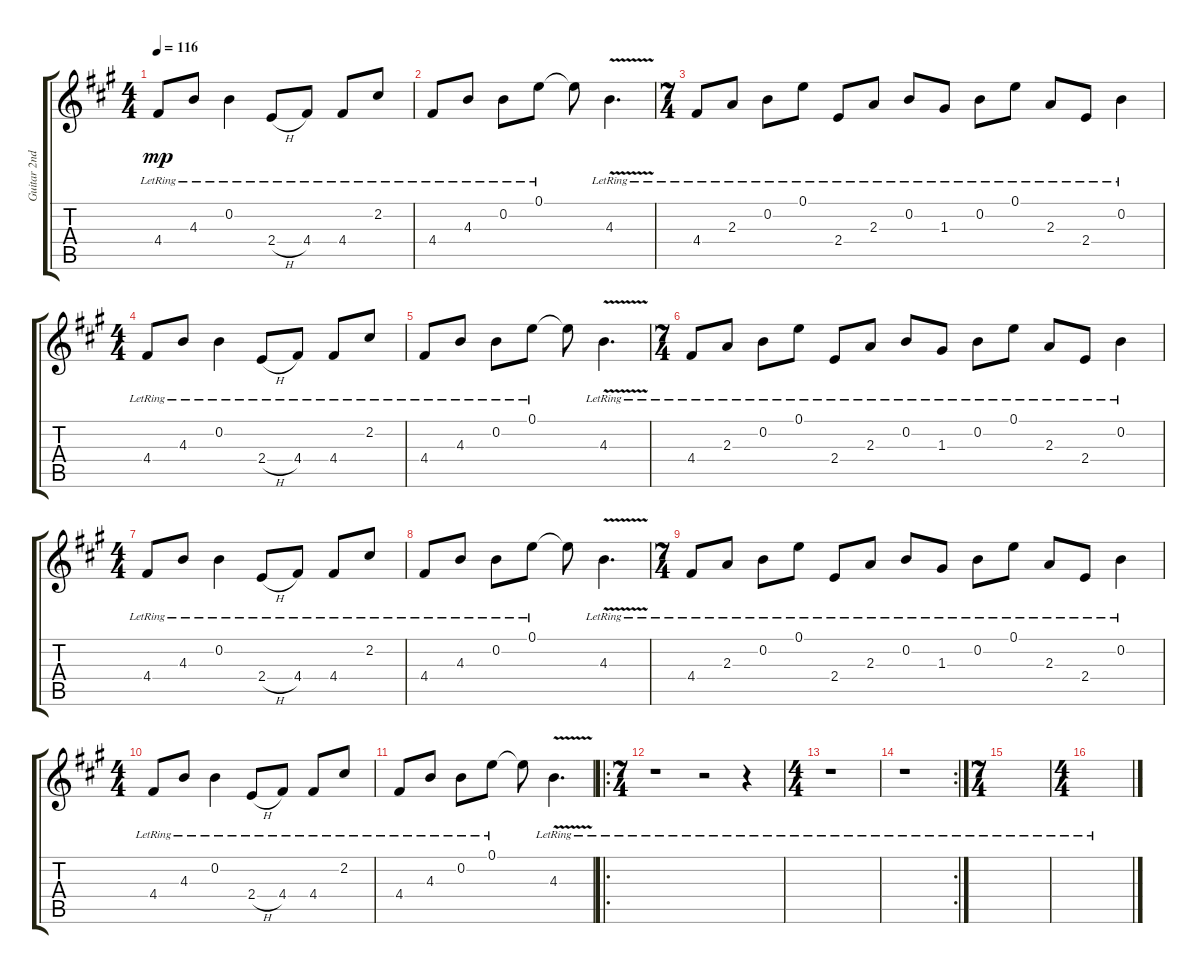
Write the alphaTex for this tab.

\track ("Guitar 2nd" "Guitar 2nd") {instrument acousticguitarsteel}
\staff {score tabs}
\tuning (E4 B3 G3 D3 A2 E2) {hide}
\ts (4 4)
\tempo 116
\clef g2
\ks a
4.4{lr}.8{dy mp} 4.3{lr}.8 0.2{lr}.4 2.4{h lr}.8 4.4{lr}.8 4.4{lr}.8 2.2{lr}.8 |
4.4{lr}.8 4.3{lr}.8 0.2{lr}.8 0.1{lr}.8 0.1{t}.8 4.3{v lr}.4{d} |
\ts (7 4)
4.4{lr}.8 2.3{lr}.8 0.2{lr}.8 0.1{lr}.8 2.4{lr}.8 2.3{lr}.8 0.2{lr}.8 1.3{lr}.8 0.2{lr}.8 0.1{lr}.8 2.3{lr}.8 2.4{lr}.8 0.2{lr}.4 |
\ts (4 4)
4.4{lr}.8 4.3{lr}.8 0.2{lr}.4 2.4{h lr}.8 4.4{lr}.8 4.4{lr}.8 2.2{lr}.8 |
4.4{lr}.8 4.3{lr}.8 0.2{lr}.8 0.1{lr}.8 0.1{t}.8 4.3{v lr}.4{d} |
\ts (7 4)
4.4{lr}.8 2.3{lr}.8 0.2{lr}.8 0.1{lr}.8 2.4{lr}.8 2.3{lr}.8 0.2{lr}.8 1.3{lr}.8 0.2{lr}.8 0.1{lr}.8 2.3{lr}.8 2.4{lr}.8 0.2{lr}.4 |
\ts (4 4)
4.4{lr}.8 4.3{lr}.8 0.2{lr}.4 2.4{h lr}.8 4.4{lr}.8 4.4{lr}.8 2.2{lr}.8 |
4.4{lr}.8 4.3{lr}.8 0.2{lr}.8 0.1{lr}.8 0.1{t}.8 4.3{v lr}.4{d} |
\ts (7 4)
4.4{lr}.8 2.3{lr}.8 0.2{lr}.8 0.1{lr}.8 2.4{lr}.8 2.3{lr}.8 0.2{lr}.8 1.3{lr}.8 0.2{lr}.8 0.1{lr}.8 2.3{lr}.8 2.4{lr}.8 0.2{lr}.4 |
\ts (4 4)
4.4{lr}.8 4.3{lr}.8 0.2{lr}.4 2.4{h lr}.8 4.4{lr}.8 4.4{lr}.8 2.2{lr}.8 |
4.4{lr}.8 4.3{lr}.8 0.2{lr}.8 0.1{lr}.8 0.1{t}.8 4.3{v lr}.4{d} |
\ro
\ts (7 4)
r.1 r.2 r.4 |
\ts (4 4)
r.1 |
\rc 2
r.1 |
\ts (7 4)
|
\ts (4 4)
